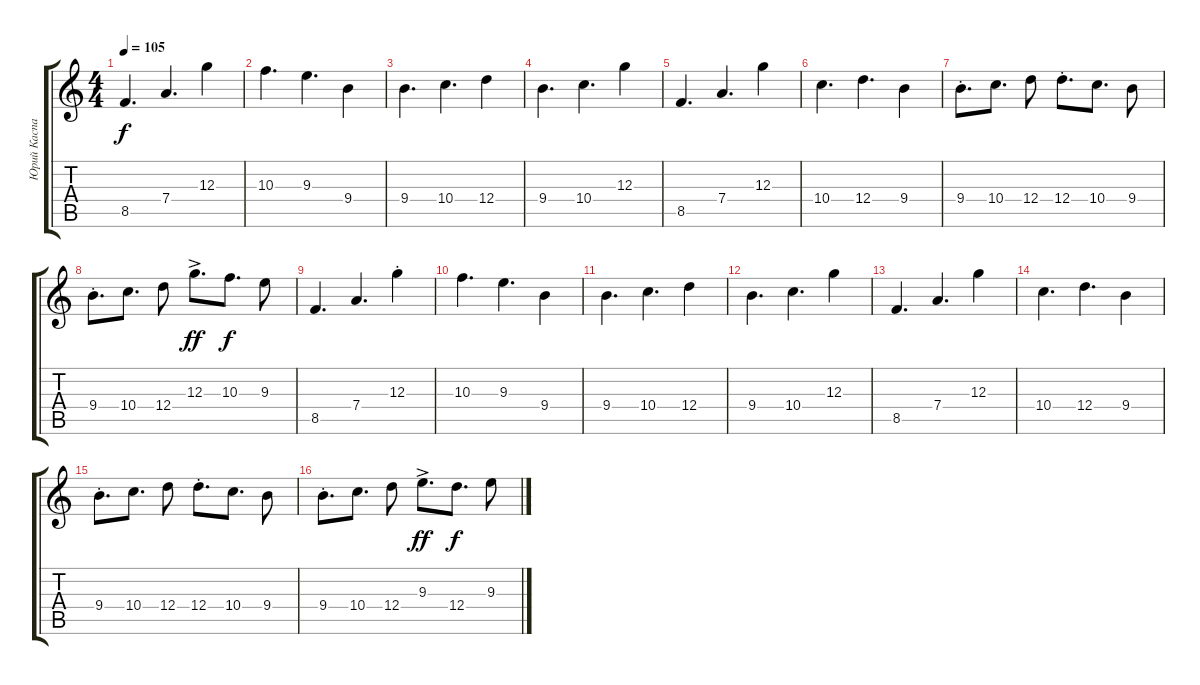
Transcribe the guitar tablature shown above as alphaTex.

\track ("Юрий Каспарян" "Юрий Каспа") {instrument acousticguitarsteel}
\staff {score tabs}
\tuning (E4 B3 G3 D3 A2 E2) {hide}
\ts (4 4)
\tempo 105
\clef g2
\ks c
8.5.4{d dy f} 7.4.4{d} 12.3.4 |
10.3.4{d} 9.3.4{d} 9.4.4 |
9.4.4{d} 10.4.4{d} 12.4.4 |
9.4.4{d} 10.4.4{d} 12.3.4 |
8.5.4{d} 7.4.4{d} 12.3.4 |
10.4.4{d} 12.4.4{d} 9.4.4 |
9.4{st}.8{d beam merge} 10.4.8{d} 12.4.8 12.4{st}.8{d} 10.4.8{d} 9.4.8 |
9.4{st}.8{d} 10.4.8{d} 12.4.8 12.3{ac}.8{d dy ff} 10.3.8{d dy f} 9.3.8 |
8.5.4{d} 7.4.4{d} 12.3{st}.4 |
10.3.4{d} 9.3.4{d} 9.4.4 |
9.4.4{d} 10.4.4{d} 12.4.4 |
9.4.4{d} 10.4.4{d} 12.3.4 |
8.5.4{d} 7.4.4{d} 12.3.4 |
10.4.4{d} 12.4.4{d} 9.4.4 |
9.4{st}.8{d beam merge} 10.4.8{d} 12.4.8 12.4{st}.8{d} 10.4.8{d} 9.4.8 |
9.4{st}.8{d} 10.4.8{d} 12.4.8 9.3{ac}.8{d dy ff} 12.4.8{d dy f} 9.3{sl}.8
